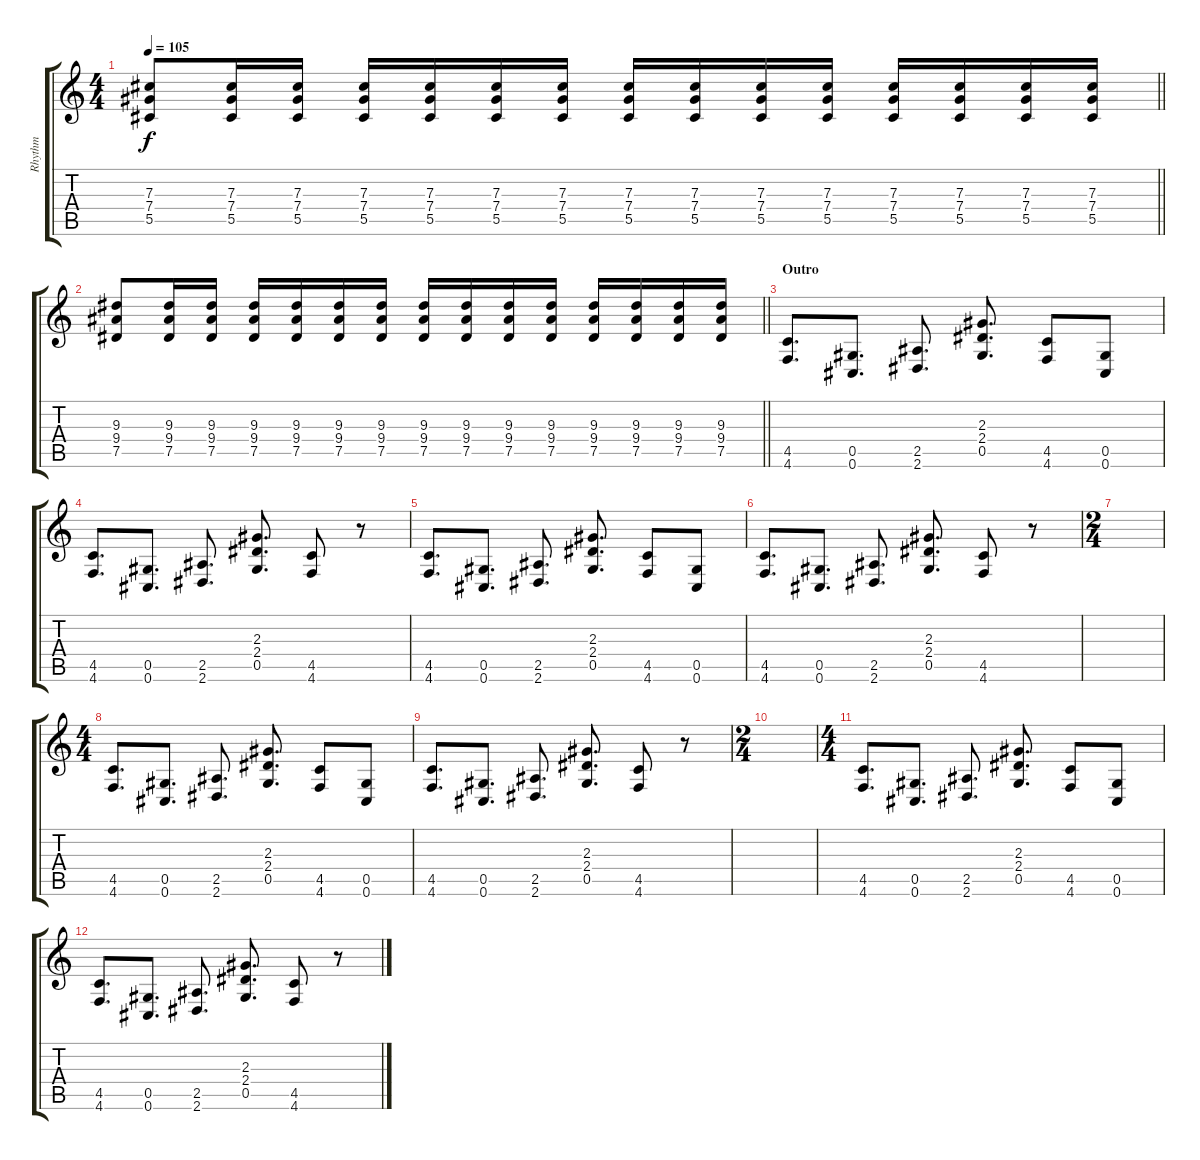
\track ("Rhythm" "Rhythm") {instrument distortionguitar}
\staff {score tabs}
\tuning (Eb4 Bb3 Gb3 Db3 Ab2 Db2) {hide}
\ts (4 4)
\tempo 105
\clef g2
\barLineRight lightlight
\ks c
(7.3 7.4 5.5).8{dy f} (7.3 7.4 5.5).16 (7.3 7.4 5.5).16 (7.3 7.4 5.5).16 (7.3 7.4 5.5).16 (7.3 7.4 5.5).16 (7.3 7.4 5.5).16 (7.3 7.4 5.5).16 (7.3 7.4 5.5).16 (7.3 7.4 5.5).16 (7.3 7.4 5.5).16 (7.3 7.4 5.5).16 (7.3 7.4 5.5).16 (7.3 7.4 5.5).16 (7.3 7.4 5.5).16 |
\barLineRight lightlight
(9.3 9.4 7.5).8 (9.3 9.4 7.5).16 (9.3 9.4 7.5).16 (9.3 9.4 7.5).16 (9.3 9.4 7.5).16 (9.3 9.4 7.5).16 (9.3 9.4 7.5).16 (9.3 9.4 7.5).16 (9.3 9.4 7.5).16 (9.3 9.4 7.5).16 (9.3 9.4 7.5).16 (9.3 9.4 7.5).16 (9.3 9.4 7.5).16 (9.3 9.4 7.5).16 (9.3 9.4 7.5).16 |
\section ("" "Outro")
(4.5 4.6).8{d} (0.5 0.6).8{d} (2.5 2.6).8{d} (2.3 2.4 0.5).8{d} (4.5 4.6).8 (0.5 0.6).8 |
(4.5 4.6).8{d} (0.5 0.6).8{d} (2.5 2.6).8{d} (2.3 2.4 0.5).8{d} (4.5 4.6).8 r.8 |
(4.5 4.6).8{d} (0.5 0.6).8{d} (2.5 2.6).8{d} (2.3 2.4 0.5).8{d} (4.5 4.6).8 (0.5 0.6).8 |
(4.5 4.6).8{d} (0.5 0.6).8{d} (2.5 2.6).8{d} (2.3 2.4 0.5).8{d} (4.5 4.6).8 r.8 |
\ts (2 4)
|
\ts (4 4)
(4.5 4.6).8{d} (0.5 0.6).8{d} (2.5 2.6).8{d} (2.3 2.4 0.5).8{d} (4.5 4.6).8 (0.5 0.6).8 |
(4.5 4.6).8{d} (0.5 0.6).8{d} (2.5 2.6).8{d} (2.3 2.4 0.5).8{d} (4.5 4.6).8 r.8 |
\ts (2 4)
|
\ts (4 4)
(4.5 4.6).8{d} (0.5 0.6).8{d} (2.5 2.6).8{d} (2.3 2.4 0.5).8{d} (4.5 4.6).8 (0.5 0.6).8 |
(4.5 4.6).8{d} (0.5 0.6).8{d} (2.5 2.6).8{d} (2.3 2.4 0.5).8{d} (4.5 4.6).8 r.8
